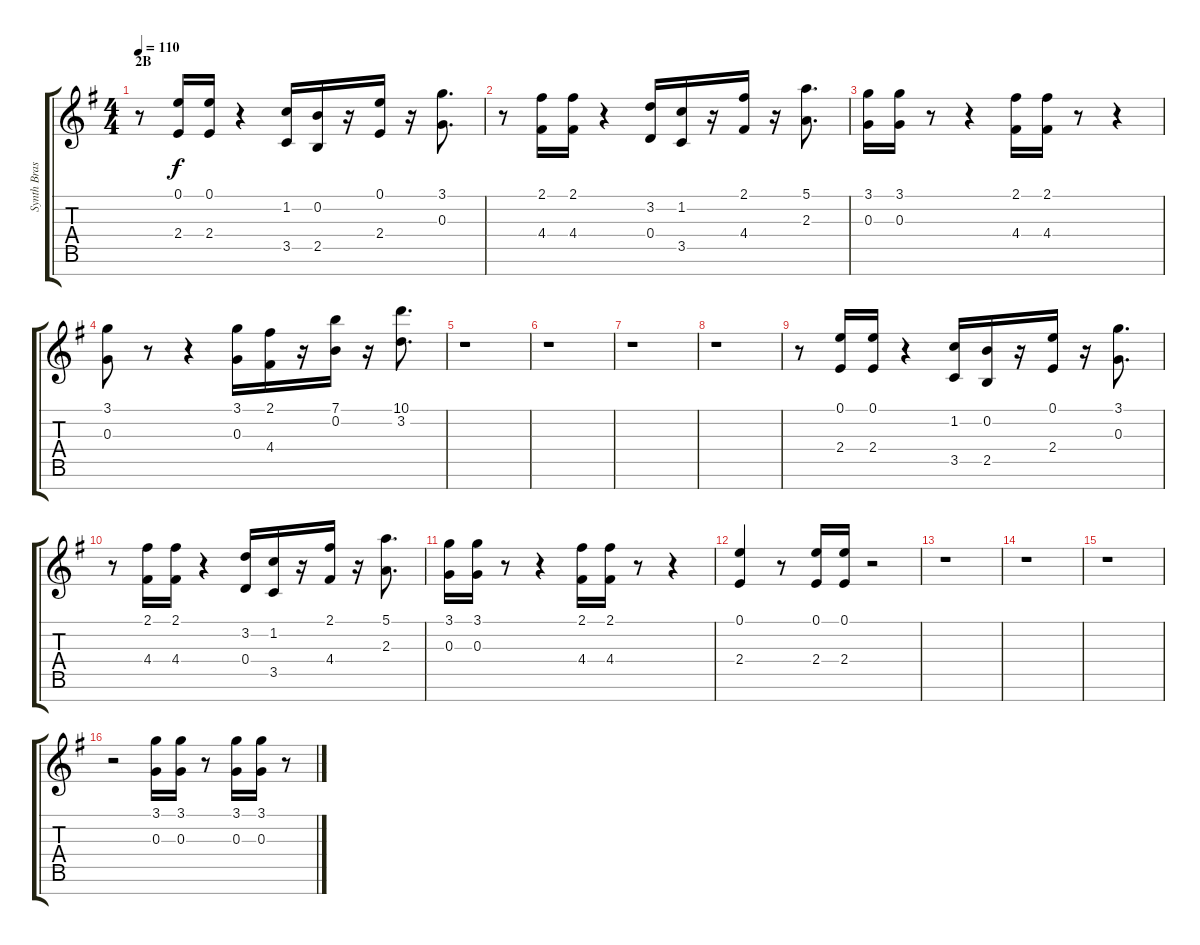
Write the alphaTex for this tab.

\track ("Synth Brass" "Synth Bras") {instrument brasssection}
\staff {score tabs}
\tuning (E5 B4 G4 D4 A3 E3 B2) {hide}
\ts (4 4)
\section ("" "2B")
\tempo 110
\clef g2
\ks g
r.8{dy mp} (0.1 2.4).16{dy f} (0.1 2.4).16 r.4 (1.2 3.5).16 (0.2 2.5).16 r.16 (0.1 2.4).16 r.16 (3.1 0.3).8{d} |
r.8 (2.1 4.4).16 (2.1 4.4).16 r.4 (3.2 0.4).16 (1.2 3.5).16 r.16 (2.1 4.4).16 r.16 (5.1 2.3).8{d} |
(3.1 0.3).16 (3.1 0.3).16 r.8 r.4 (2.1 4.4).16 (2.1 4.4).16 r.8 r.4 |
(3.1 0.3).8 r.8 r.4 (3.1 0.3).16 (2.1 4.4).16 r.16 (7.1 0.2).16 r.16 (10.1 3.2).8{d} |
r.1 |
r.1 |
r.1 |
r.1 |
r.8 (0.1 2.4).16 (0.1 2.4).16 r.4 (1.2 3.5).16 (0.2 2.5).16 r.16 (0.1 2.4).16 r.16 (3.1 0.3).8{d} |
r.8 (2.1 4.4).16 (2.1 4.4).16 r.4 (3.2 0.4).16 (1.2 3.5).16 r.16 (2.1 4.4).16 r.16 (5.1 2.3).8{d} |
(3.1 0.3).16 (3.1 0.3).16 r.8 r.4 (2.1 4.4).16 (2.1 4.4).16 r.8 r.4 |
(0.1 2.4).4 r.8 (0.1 2.4).16 (0.1 2.4).16 r.2 |
r.1 |
r.1 |
r.1 |
r.2 (3.1 0.3).16 (3.1 0.3).16 r.8 (3.1 0.3).16 (3.1 0.3).16 r.8
